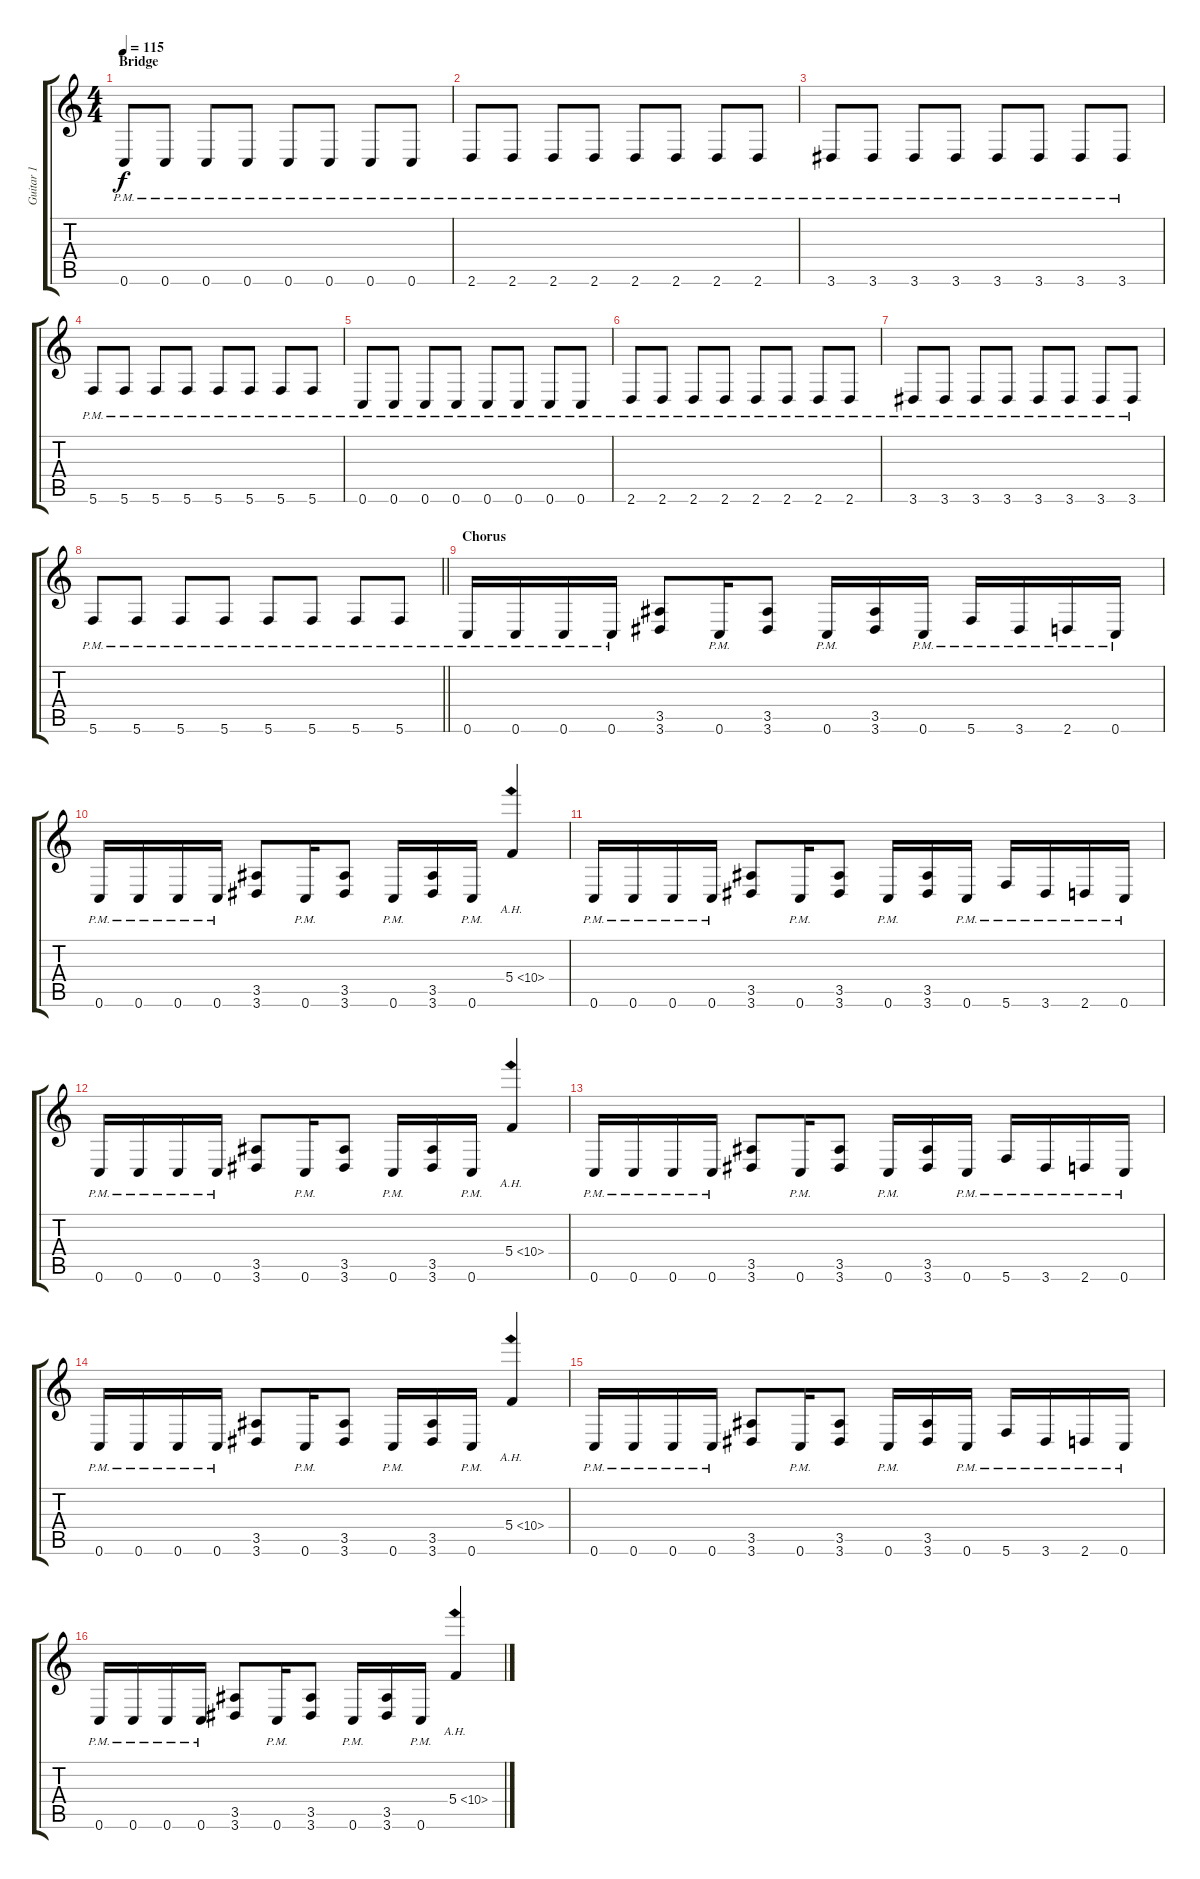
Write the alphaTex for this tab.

\track ("Guitar 1" "Guitar 1") {instrument overdrivenguitar}
\staff {score tabs}
\tuning (D4 A3 F3 C3 G2 C2) {hide}
\ts (4 4)
\section ("" "Bridge")
\tempo 115
\clef g2
\ks c
0.6{pm}.8{dy f} 0.6{pm}.8 0.6{pm}.8 0.6{pm}.8 0.6{pm}.8 0.6{pm}.8 0.6{pm}.8 0.6{pm}.8 |
2.6{pm}.8 2.6{pm}.8 2.6{pm}.8 2.6{pm}.8 2.6{pm}.8 2.6{pm}.8 2.6{pm}.8 2.6{pm}.8 |
3.6{pm}.8 3.6{pm}.8 3.6{pm}.8 3.6{pm}.8 3.6{pm}.8 3.6{pm}.8 3.6{pm}.8 3.6{pm}.8 |
5.6{pm}.8 5.6{pm}.8 5.6{pm}.8 5.6{pm}.8 5.6{pm}.8 5.6{pm}.8 5.6{pm}.8 5.6{pm}.8 |
0.6{pm}.8 0.6{pm}.8 0.6{pm}.8 0.6{pm}.8 0.6{pm}.8 0.6{pm}.8 0.6{pm}.8 0.6{pm}.8 |
2.6{pm}.8 2.6{pm}.8 2.6{pm}.8 2.6{pm}.8 2.6{pm}.8 2.6{pm}.8 2.6{pm}.8 2.6{pm}.8 |
3.6{pm}.8 3.6{pm}.8 3.6{pm}.8 3.6{pm}.8 3.6{pm}.8 3.6{pm}.8 3.6{pm}.8 3.6{pm}.8 |
\barLineRight lightlight
5.6{pm}.8 5.6{pm}.8 5.6{pm}.8 5.6{pm}.8 5.6{pm}.8 5.6{pm}.8 5.6{pm}.8 5.6{pm}.8 |
\section ("" "Chorus")
0.6{pm}.16 0.6{pm}.16 0.6{pm}.16 0.6{pm}.16 (3.5 3.6).8 0.6{pm}.16 (3.5 3.6).8 0.6{pm}.16 (3.5 3.6).16 0.6{pm}.16 5.6{pm}.16 3.6{pm}.16 2.6{pm}.16 0.6{pm}.16 |
0.6{pm}.16 0.6{pm}.16 0.6{pm}.16 0.6{pm}.16 (3.5 3.6).8 0.6{pm}.16 (3.5 3.6).8 0.6{pm}.16 (3.5 3.6).16 0.6{pm}.16 5.4{ah 5}.4 |
0.6{pm}.16 0.6{pm}.16 0.6{pm}.16 0.6{pm}.16 (3.5 3.6).8 0.6{pm}.16 (3.5 3.6).8 0.6{pm}.16 (3.5 3.6).16 0.6{pm}.16 5.6{pm}.16 3.6{pm}.16 2.6{pm}.16 0.6{pm}.16 |
0.6{pm}.16 0.6{pm}.16 0.6{pm}.16 0.6{pm}.16 (3.5 3.6).8 0.6{pm}.16 (3.5 3.6).8 0.6{pm}.16 (3.5 3.6).16 0.6{pm}.16 5.4{ah 5}.4 |
0.6{pm}.16 0.6{pm}.16 0.6{pm}.16 0.6{pm}.16 (3.5 3.6).8 0.6{pm}.16 (3.5 3.6).8 0.6{pm}.16 (3.5 3.6).16 0.6{pm}.16 5.6{pm}.16 3.6{pm}.16 2.6{pm}.16 0.6{pm}.16 |
0.6{pm}.16 0.6{pm}.16 0.6{pm}.16 0.6{pm}.16 (3.5 3.6).8 0.6{pm}.16 (3.5 3.6).8 0.6{pm}.16 (3.5 3.6).16 0.6{pm}.16 5.4{ah 5}.4 |
0.6{pm}.16 0.6{pm}.16 0.6{pm}.16 0.6{pm}.16 (3.5 3.6).8 0.6{pm}.16 (3.5 3.6).8 0.6{pm}.16 (3.5 3.6).16 0.6{pm}.16 5.6{pm}.16 3.6{pm}.16 2.6{pm}.16 0.6{pm}.16 |
0.6{pm}.16 0.6{pm}.16 0.6{pm}.16 0.6{pm}.16 (3.5 3.6).8 0.6{pm}.16 (3.5 3.6).8 0.6{pm}.16 (3.5 3.6).16 0.6{pm}.16 5.4{ah 5}.4
